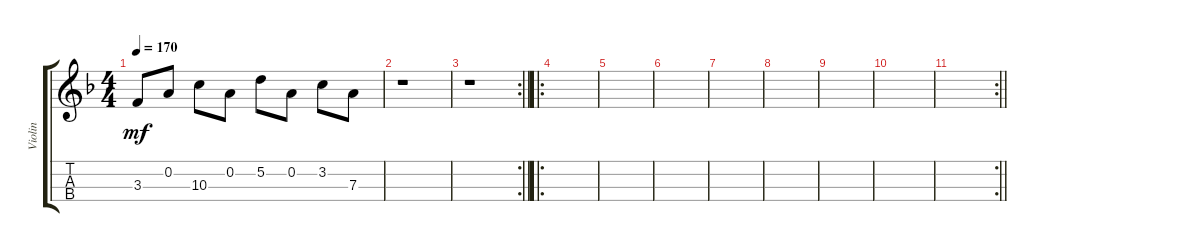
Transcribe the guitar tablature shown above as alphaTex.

\track ("Violin" "Violin") {instrument violin}
\staff {score tabs}
\tuning (E5 A4 D4 G3) {hide}
\ts (4 4)
\tempo 170
\clef g2
\ks f
3.3.8{dy mf} 0.2.8 10.3.8 0.2.8 5.2.8 0.2.8 3.2.8 7.3.8 |
r.1 |
\rc 2
\barLineRight lightlight
r.1 |
\ro
|
|
|
|
|
|
|
\rc 2
\barLineRight lightlight
